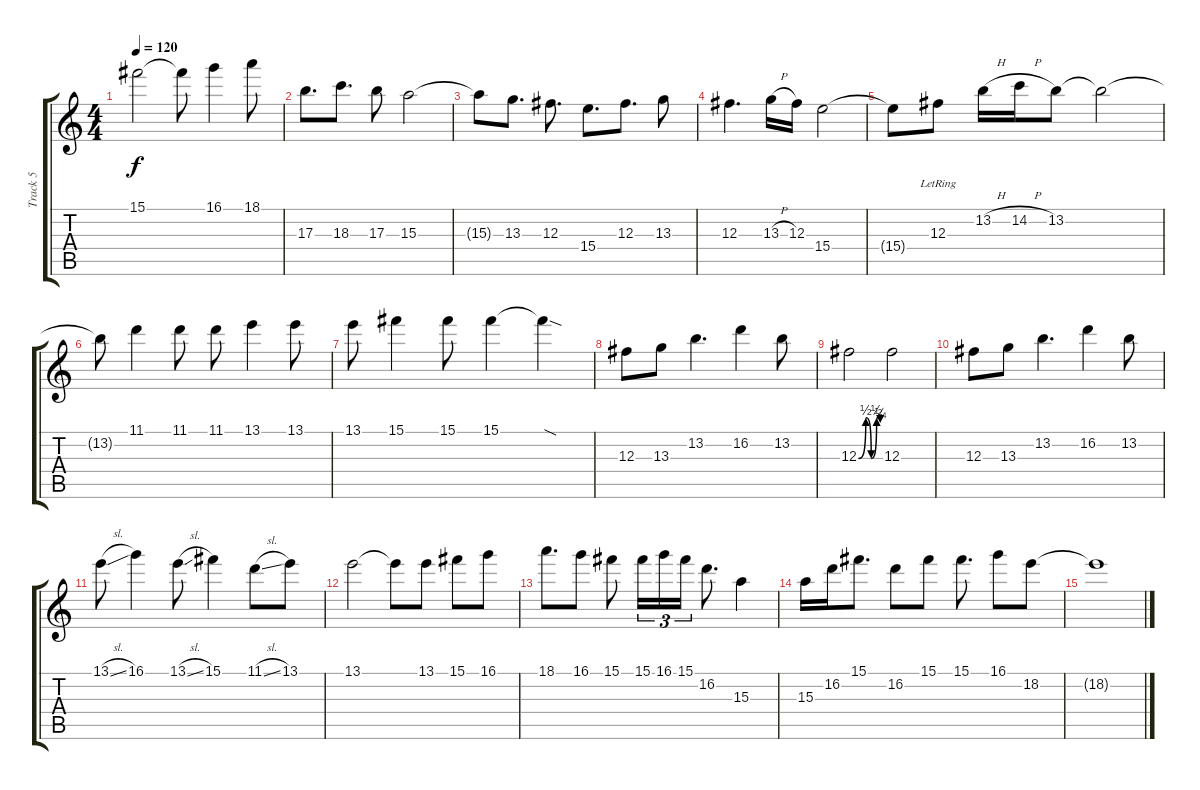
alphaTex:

\track ("Track 5" "Track 5") {instrument distortionguitar}
\staff {score tabs}
\tuning (Eb4 Bb3 Gb3 Db3 Ab2 Eb2) {hide}
\ts (4 4)
\tempo 120
\clef g2
\ks c
15.1.2{dy f} 15.1{t}.8 16.1.4 18.1.8 |
17.3.8{d} 18.3.8{d} 17.3.8 15.3.2 |
15.3{t}.8 13.3.8{d} 12.3.8{d} 15.4.8{d} 12.3.8{d} 13.3.8 |
12.3.4{d} 13.3{h}.16 12.3.16 15.4.2 |
15.4{t}.8 12.3{lr}.8 13.2{h}.16 14.2{h}.16 13.2.8 13.2{t}.2 |
13.2{t}.8 11.1.4 11.1.8 11.1.8 13.1.4 13.1.8 |
13.1.8 15.1.4 15.1.8 15.1.4 15.1{sod t}.4 |
12.3.8 13.3.8 13.2.4{d} 16.2.4 13.2.8 |
12.3{be (custom 0 0 20 2 35 0 50 2 60 1)}.2 12.3.2 |
12.3.8 13.3.8 13.2.4{d} 16.2.4 13.2.8 |
13.1{sl}.8 16.1.4 13.1{sl}.8 15.1.4 11.1{sl}.8 13.1.8 |
13.1.2 13.1{t}.8 13.1.8 15.1.8 16.1.8 |
18.1.8{d} 16.1.8 15.1.8 15.1.16{tu (3 2)} 16.1.16{tu (3 2)} 15.1.16{tu (3 2)} 16.2.8{d} 15.3.4 |
15.3.16 16.2.16 15.1.8{d} 16.2.8 15.1.8 15.1.8{d} 16.1.8 18.2.8 |
18.2{t}.1
